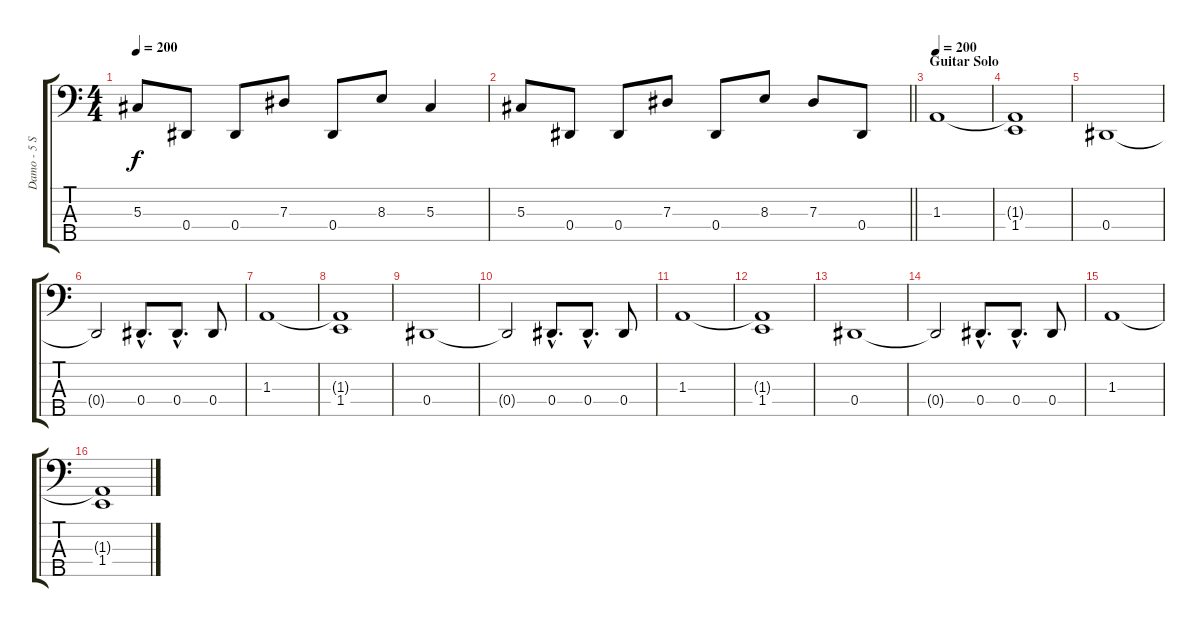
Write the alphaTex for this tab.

\track ("Damo - 5 String Bass" "Damo - 5 S") {instrument electricbasspick}
\staff {score tabs}
\tuning (Gb2 Db2 Ab1 Eb1 Bb0) {hide}
\ts (4 4)
\tempo 200
\clef f4
\ks c
5.3.8{dy f} 0.4.8 0.4.8 7.3.8 0.4.8 8.3.8 5.3.4 |
\barLineRight lightlight
5.3.8 0.4.8 0.4.8 7.3.8 0.4.8 8.3.8 7.3.8 0.4.8 |
\section ("" "Guitar Solo")
\tempo 200
1.3.1 |
(1.3{t} 1.4).1 |
0.4.1 |
0.4{t}.2 0.4{hac}.8{d} 0.4{hac}.8{d} 0.4.8 |
1.3.1 |
(1.3{t} 1.4).1 |
0.4.1 |
0.4{t}.2 0.4{hac}.8{d} 0.4{hac}.8{d} 0.4.8 |
1.3.1 |
(1.3{t} 1.4).1 |
0.4.1 |
0.4{t}.2 0.4{hac}.8{d} 0.4{hac}.8{d} 0.4.8 |
1.3.1 |
(1.3{t} 1.4).1
